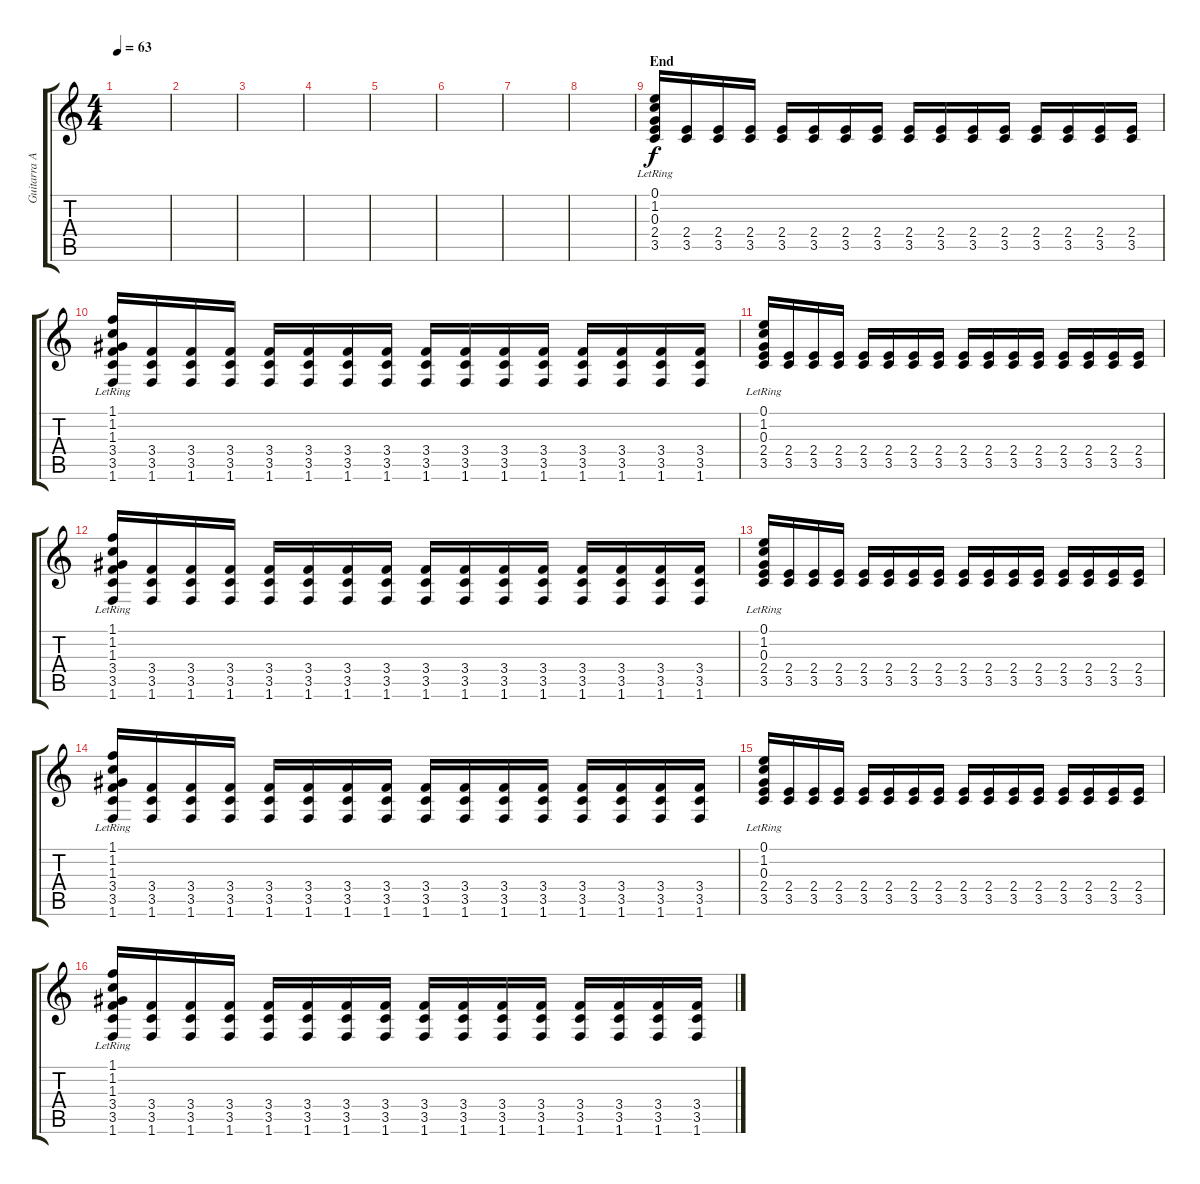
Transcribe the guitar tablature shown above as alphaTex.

\track ("Guitarra Auxiliar" "Guitarra A") {instrument overdrivenguitar}
\staff {score tabs}
\tuning (E4 B3 G3 D3 A2 E2) {hide}
\ts (4 4)
\tempo 63
\clef g2
\ks c
|
|
|
|
|
|
|
|
\section ("" "End")
(0.1{lr} 1.2{lr} 0.3{lr} 2.4 3.5).16 (2.4 3.5).16 (2.4 3.5).16 (2.4 3.5).16 (2.4 3.5).16 (2.4 3.5).16 (2.4 3.5).16 (2.4 3.5).16 (2.4 3.5).16 (2.4 3.5).16 (2.4 3.5).16 (2.4 3.5).16 (2.4 3.5).16 (2.4 3.5).16 (2.4 3.5).16 (2.4 3.5).16 |
(1.1{lr} 1.2{lr} 1.3{lr} 3.4 3.5 1.6).16 (3.4 3.5 1.6).16 (3.4 3.5 1.6).16 (3.4 3.5 1.6).16 (3.4 3.5 1.6).16 (3.4 3.5 1.6).16 (3.4 3.5 1.6).16 (3.4 3.5 1.6).16 (3.4 3.5 1.6).16 (3.4 3.5 1.6).16 (3.4 3.5 1.6).16 (3.4 3.5 1.6).16 (3.4 3.5 1.6).16 (3.4 3.5 1.6).16 (3.4 3.5 1.6).16 (3.4 3.5 1.6).16 |
(0.1{lr} 1.2{lr} 0.3{lr} 2.4 3.5).16 (2.4 3.5).16 (2.4 3.5).16 (2.4 3.5).16 (2.4 3.5).16 (2.4 3.5).16 (2.4 3.5).16 (2.4 3.5).16 (2.4 3.5).16 (2.4 3.5).16 (2.4 3.5).16 (2.4 3.5).16 (2.4 3.5).16 (2.4 3.5).16 (2.4 3.5).16 (2.4 3.5).16 |
(1.1{lr} 1.2{lr} 1.3{lr} 3.4 3.5 1.6).16 (3.4 3.5 1.6).16 (3.4 3.5 1.6).16 (3.4 3.5 1.6).16 (3.4 3.5 1.6).16 (3.4 3.5 1.6).16 (3.4 3.5 1.6).16 (3.4 3.5 1.6).16 (3.4 3.5 1.6).16 (3.4 3.5 1.6).16 (3.4 3.5 1.6).16 (3.4 3.5 1.6).16 (3.4 3.5 1.6).16 (3.4 3.5 1.6).16 (3.4 3.5 1.6).16 (3.4 3.5 1.6).16 |
(0.1{lr} 1.2{lr} 0.3{lr} 2.4 3.5).16 (2.4 3.5).16 (2.4 3.5).16 (2.4 3.5).16 (2.4 3.5).16 (2.4 3.5).16 (2.4 3.5).16 (2.4 3.5).16 (2.4 3.5).16 (2.4 3.5).16 (2.4 3.5).16 (2.4 3.5).16 (2.4 3.5).16 (2.4 3.5).16 (2.4 3.5).16 (2.4 3.5).16 |
(1.1{lr} 1.2{lr} 1.3{lr} 3.4 3.5 1.6).16 (3.4 3.5 1.6).16 (3.4 3.5 1.6).16 (3.4 3.5 1.6).16 (3.4 3.5 1.6).16 (3.4 3.5 1.6).16 (3.4 3.5 1.6).16 (3.4 3.5 1.6).16 (3.4 3.5 1.6).16 (3.4 3.5 1.6).16 (3.4 3.5 1.6).16 (3.4 3.5 1.6).16 (3.4 3.5 1.6).16 (3.4 3.5 1.6).16 (3.4 3.5 1.6).16 (3.4 3.5 1.6).16 |
(0.1{lr} 1.2{lr} 0.3{lr} 2.4 3.5).16 (2.4 3.5).16 (2.4 3.5).16 (2.4 3.5).16 (2.4 3.5).16 (2.4 3.5).16 (2.4 3.5).16 (2.4 3.5).16 (2.4 3.5).16 (2.4 3.5).16 (2.4 3.5).16 (2.4 3.5).16 (2.4 3.5).16 (2.4 3.5).16 (2.4 3.5).16 (2.4 3.5).16 |
(1.1{lr} 1.2{lr} 1.3{lr} 3.4 3.5 1.6).16 (3.4 3.5 1.6).16 (3.4 3.5 1.6).16 (3.4 3.5 1.6).16 (3.4 3.5 1.6).16 (3.4 3.5 1.6).16 (3.4 3.5 1.6).16 (3.4 3.5 1.6).16 (3.4 3.5 1.6).16 (3.4 3.5 1.6).16 (3.4 3.5 1.6).16 (3.4 3.5 1.6).16 (3.4 3.5 1.6).16 (3.4 3.5 1.6).16 (3.4 3.5 1.6).16 (3.4 3.5 1.6).16
